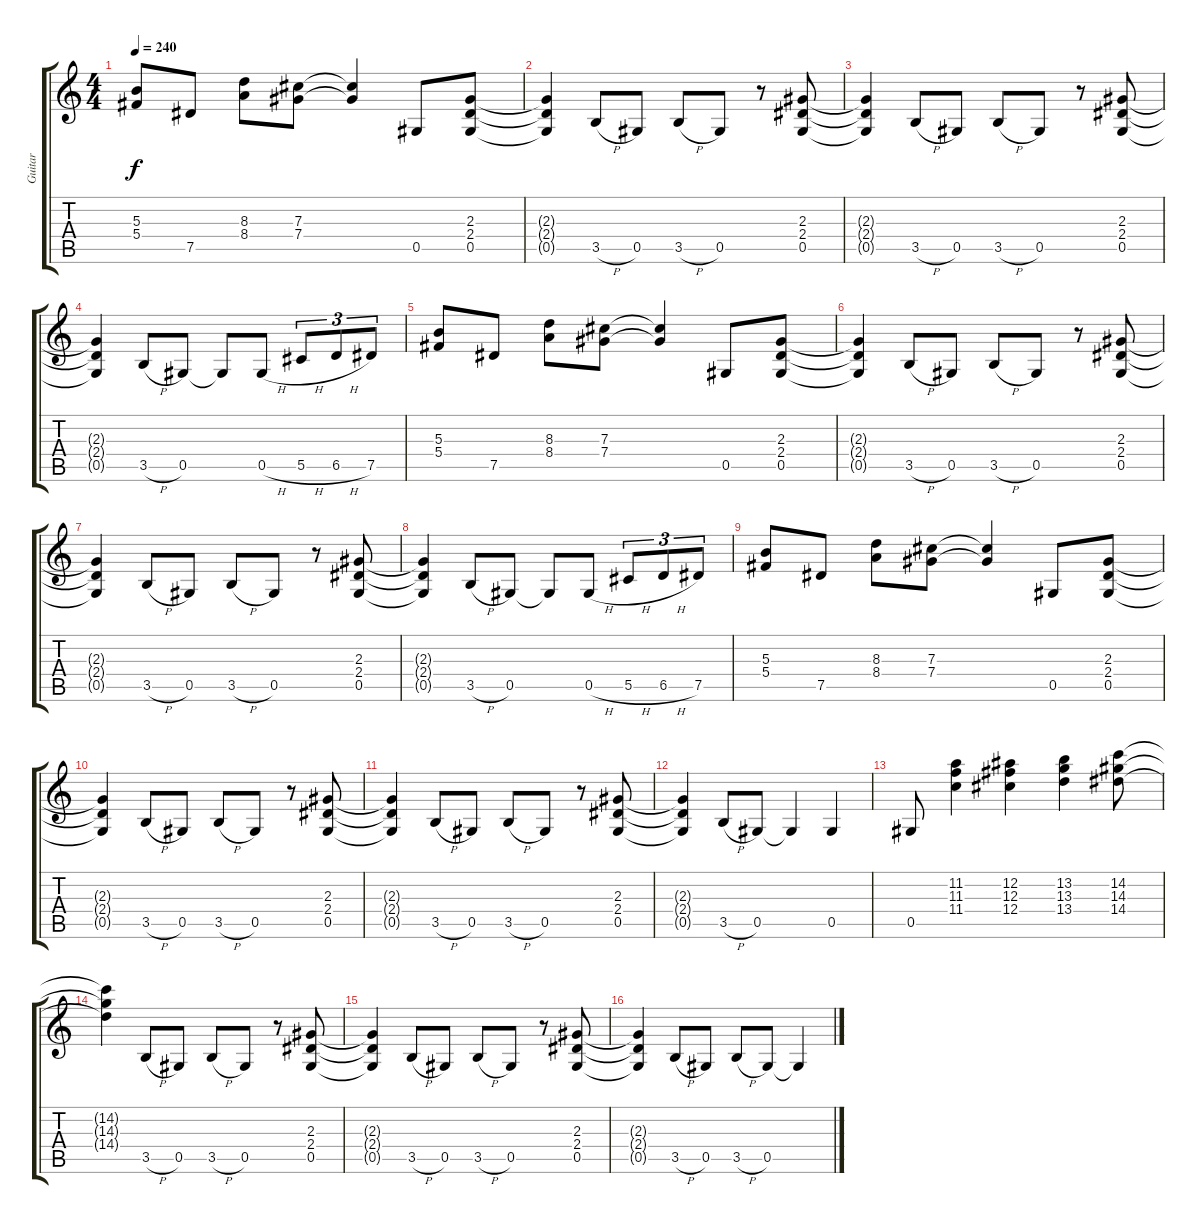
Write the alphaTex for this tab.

\track ("Guitar" "Guitar") {instrument distortionguitar}
\staff {score tabs}
\tuning (Eb4 Bb3 Gb3 Db3 Ab2 Eb2) {hide}
\ts (4 4)
\tempo 240
\clef g2
\ks c
(5.3 5.4).8{dy f} 7.5.8 (8.3 8.4).8 (7.3 7.4).8 (7.3{t} 7.4{t}).4 0.5.8 (2.3 2.4 0.5).8 |
(2.3{t} 2.4{t} 0.5{t}).4 3.5{h}.8 0.5.8 3.5{h}.8 0.5.8 r.8 (2.3 2.4 0.5).8 |
(2.3{t} 2.4{t} 0.5{t}).4 3.5{h}.8 0.5.8 3.5{h}.8 0.5.8 r.8 (2.3 2.4 0.5).8 |
(2.3{t} 2.4{t} 0.5{t}).4 3.5{h}.8 0.5.8 0.5{t}.8 0.5{h}.8 5.5{h}.8{tu (3 2)} 6.5{h}.8{tu (3 2)} 7.5.8{tu (3 2)} |
(5.3 5.4).8 7.5.8 (8.3 8.4).8 (7.3 7.4).8 (7.3{t} 7.4{t}).4 0.5.8 (2.3 2.4 0.5).8 |
(2.3{t} 2.4{t} 0.5{t}).4 3.5{h}.8 0.5.8 3.5{h}.8 0.5.8 r.8 (2.3 2.4 0.5).8 |
(2.3{t} 2.4{t} 0.5{t}).4 3.5{h}.8 0.5.8 3.5{h}.8 0.5.8 r.8 (2.3 2.4 0.5).8 |
(2.3{t} 2.4{t} 0.5{t}).4 3.5{h}.8 0.5.8 0.5{t}.8 0.5{h}.8 5.5{h}.8{tu (3 2)} 6.5{h}.8{tu (3 2)} 7.5.8{tu (3 2)} |
(5.3 5.4).8 7.5.8 (8.3 8.4).8 (7.3 7.4).8 (7.3{t} 7.4{t}).4 0.5.8 (2.3 2.4 0.5).8 |
(2.3{t} 2.4{t} 0.5{t}).4 3.5{h}.8 0.5.8 3.5{h}.8 0.5.8 r.8 (2.3 2.4 0.5).8 |
(2.3{t} 2.4{t} 0.5{t}).4 3.5{h}.8 0.5.8 3.5{h}.8 0.5.8 r.8 (2.3 2.4 0.5).8 |
(2.3{t} 2.4{t} 0.5{t}).4 3.5{h}.8 0.5.8 0.5{t}.4 0.5.4 |
0.5.8 (11.2 11.3 11.4).4 (12.2 12.3 12.4).4 (13.2 13.3 13.4).4 (14.2 14.3 14.4).8 |
(14.2{t} 14.3{t} 14.4{t}).4 3.5{h}.8 0.5.8 3.5{h}.8 0.5.8 r.8 (2.3 2.4 0.5).8 |
(2.3{t} 2.4{t} 0.5{t}).4 3.5{h}.8 0.5.8 3.5{h}.8 0.5.8 r.8 (2.3 2.4 0.5).8 |
(2.3{t} 2.4{t} 0.5{t}).4 3.5{h}.8 0.5.8 3.5{h}.8 0.5.8 0.5{t}.4
